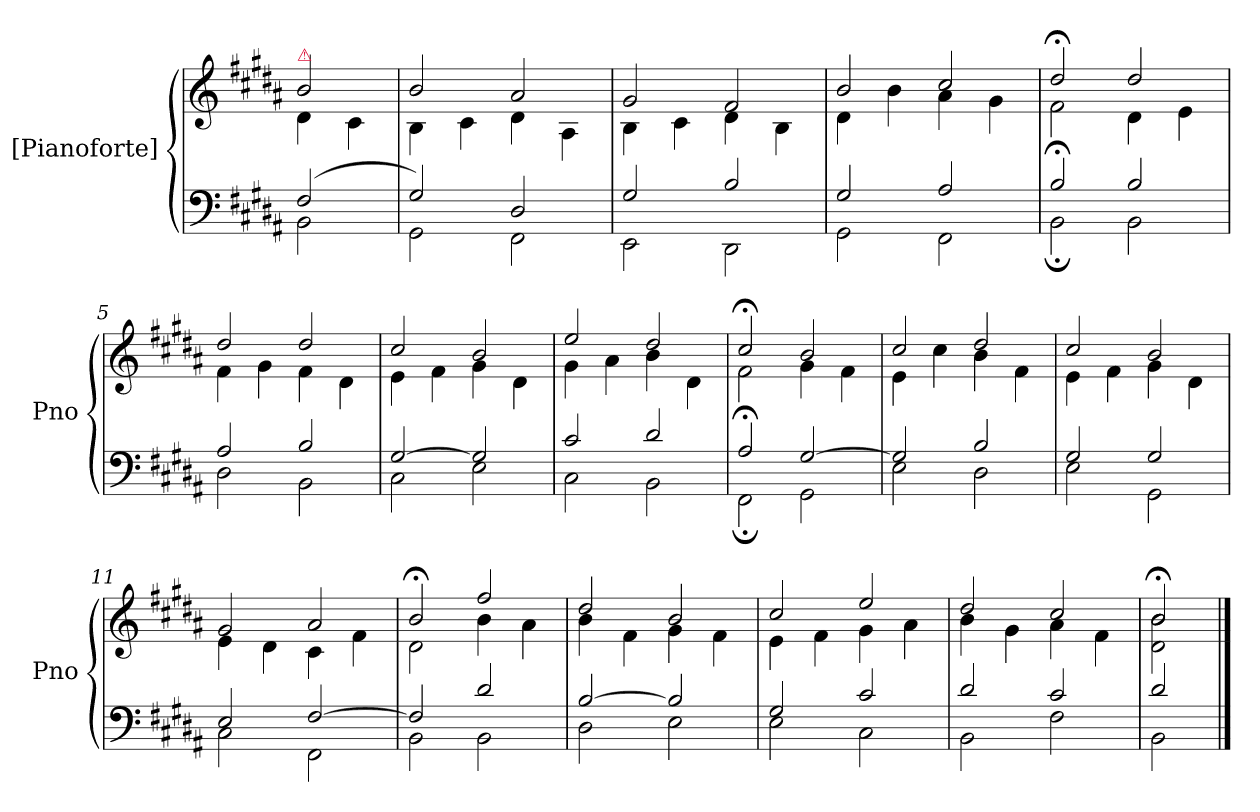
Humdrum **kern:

**kern	**kern
*part1	*part1
*staff2	*staff1
*I"[Pianoforte]	*
*I'Pno	*
*clefF4	*clefG2
*k[f#c#g#d#a#]	*k[f#c#g#d#a#]
*B:	*B:
=	=
*^	*^
!	!	!LO:TX:a:color=crimson:t=⚠	!
(2F#/	2BB\	2b/	4d#\
.	.	.	4c#\
=1	=1	=1	=1
2G#/)	2GG#\	2b/	4B\
.	.	.	4c#\
2D#/	2FF#\	2a#/	4d#\
.	.	.	4A#\
=2	=2	=2	=2
2G#/	2EE\	2g#/	4B\
.	.	.	4c#\
2B/	2DD#\	2f#/	4d#\
.	.	.	4B\
=3	=3	=3	=3
2G#/	2GG#\	2b/	4d#\
.	.	.	4b\
2A#/	2FF#\	2cc#/	4a#\
.	.	.	4g#\
=4	=4	=4	=4
2B;</	2BB;<\	2dd#;</	2f#\
2B/	2BB\	2dd#/	4d#\
.	.	.	4e\
=5	=5	=5	=5
2A#/	2D#\	2dd#/	4f#\
.	.	.	4g#\
2B/	2BB\	2dd#/	4f#\
.	.	.	4d#\
=6	=6	=6	=6
[2G#/	2C#\	2cc#/	4e\
.	.	.	4f#\
2G#/]	2E\	2b/	4g#\
.	.	.	4d#\
=7	=7	=7	=7
2c#/	2C#\	2ee/	4g#\
.	.	.	4a#\
2d#/	2BB\	2dd#/	4b\
.	.	.	4d#\
=8	=8	=8	=8
2A#;</	2FF#;<\	2cc#;</	2f#\
[2G#/	2GG#\	2b/	4g#\
.	.	.	4f#\
=9	=9	=9	=9
2G#/]	2E\	2cc#/	4e\
.	.	.	4cc#\
2B/	2D#\	2dd#/	4b\
.	.	.	4f#\
=10	=10	=10	=10
2G#/	2E\	2cc#/	4e\
.	.	.	4f#\
2G#/	2GG#\	2b/	4g#\
.	.	.	4d#\
=11	=11	=11	=11
2E/	2C#\	2g#/	4e\
.	.	.	4d#\
[2F#/	2FF#\	2a#/	4c#\
.	.	.	4f#\
=12	=12	=12	=12
2F#/]	2BB\	2b;</	2d#\
2d#/	2BB\	2ff#/	4b\
.	.	.	4a#\
=13	=13	=13	=13
[2B/	2D#\	2dd#/	4b\
.	.	.	4f#\
2B/]	2E\	2b/	4g#\
.	.	.	4f#\
=14	=14	=14	=14
2G#/	2E\	2cc#/	4e\
.	.	.	4f#\
2c#/	2C#\	2ee/	4g#\
.	.	.	4a#\
=15	=15	=15	=15
2d#/	2BB\	2dd#/	4b\
.	.	.	4g#\
2c#/	2F#\	2cc#/	4a#\
.	.	.	4f#\
=16	=16	=16	=16
2d#/	2BB\	2b;</	2d#\ 2b\
*v	*v	*	*
*	*v	*v
==	==
*-	*-
